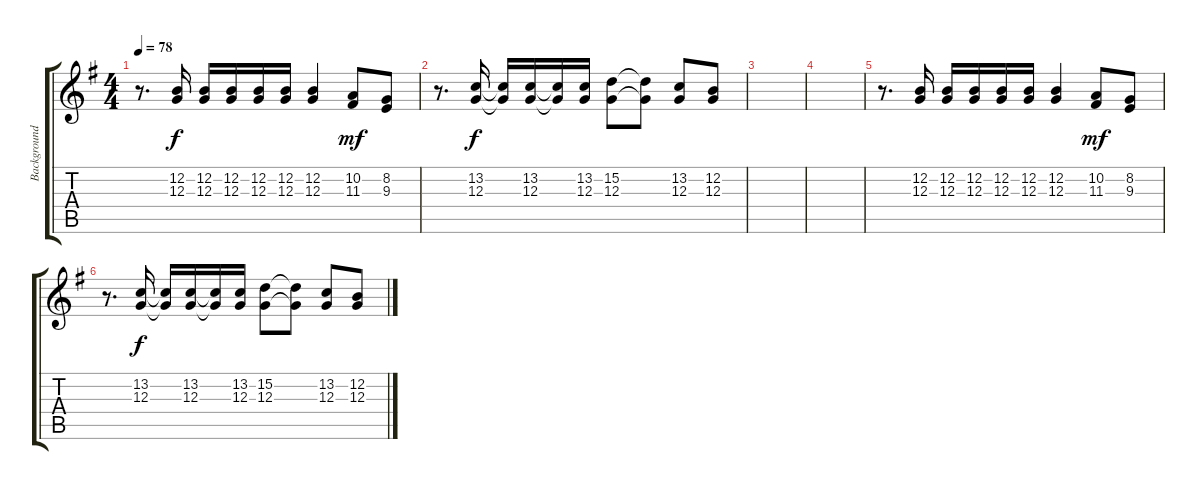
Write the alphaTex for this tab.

\track ("Background Vocals" "Background") {instrument lead1square}
\staff {score tabs}
\tuning (E4 B3 G3 D3 A2 E2) {hide}
\ts (4 4)
\tempo 78
\clef g2
\ks g
r.8{d dy f} (12.2 12.3).16 (12.2 12.3).16 (12.2 12.3).16 (12.2 12.3).16 (12.2 12.3).16 (12.2 12.3).4 (10.2 11.3).8{dy mf} (8.2 9.3).8 |
r.8{d} (13.2 12.3).16{dy f} (13.2{t} 12.3{t}).16 (13.2 12.3).16 (13.2{t} 12.3{t}).16 (13.2 12.3).16 (15.2 12.3).8 (15.2{t} 12.3{t}).8 (13.2 12.3).8 (12.2 12.3).8 |
|
|
r.8{d} (12.2 12.3).16 (12.2 12.3).16 (12.2 12.3).16 (12.2 12.3).16 (12.2 12.3).16 (12.2 12.3).4 (10.2 11.3).8{dy mf} (8.2 9.3).8 |
r.8{d} (13.2 12.3).16{dy f} (13.2{t} 12.3{t}).16 (13.2 12.3).16 (13.2{t} 12.3{t}).16 (13.2 12.3).16 (15.2 12.3).8 (15.2{t} 12.3{t}).8 (13.2 12.3).8 (12.2 12.3).8
